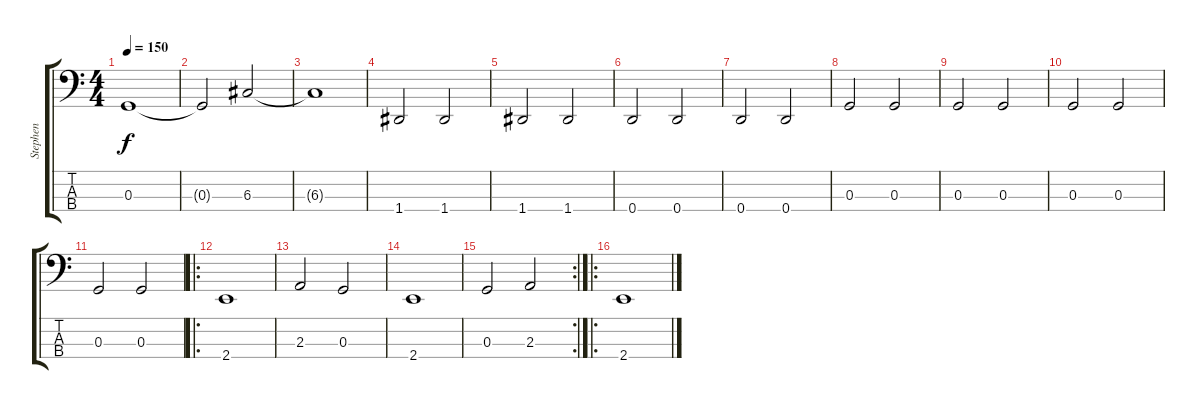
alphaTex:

\track ("Stephen" "Stephen") {instrument electricbassfinger}
\staff {score tabs}
\tuning (F2 C2 G1 D1) {hide}
\ts (4 4)
\tempo 150
\clef f4
\ks c
0.3.1{dy f} |
0.3{t}.2 6.3.2 |
6.3{t}.1 |
1.4.2 1.4.2 |
1.4.2 1.4.2 |
0.4.2 0.4.2 |
0.4.2 0.4.2 |
0.3.2 0.3.2 |
0.3.2 0.3.2 |
0.3.2 0.3.2 |
0.3.2 0.3.2 |
\ro
2.4.1 |
2.3.2 0.3.2 |
2.4.1 |
\rc 2
0.3.2 2.3.2 |
\ro
2.4.1
